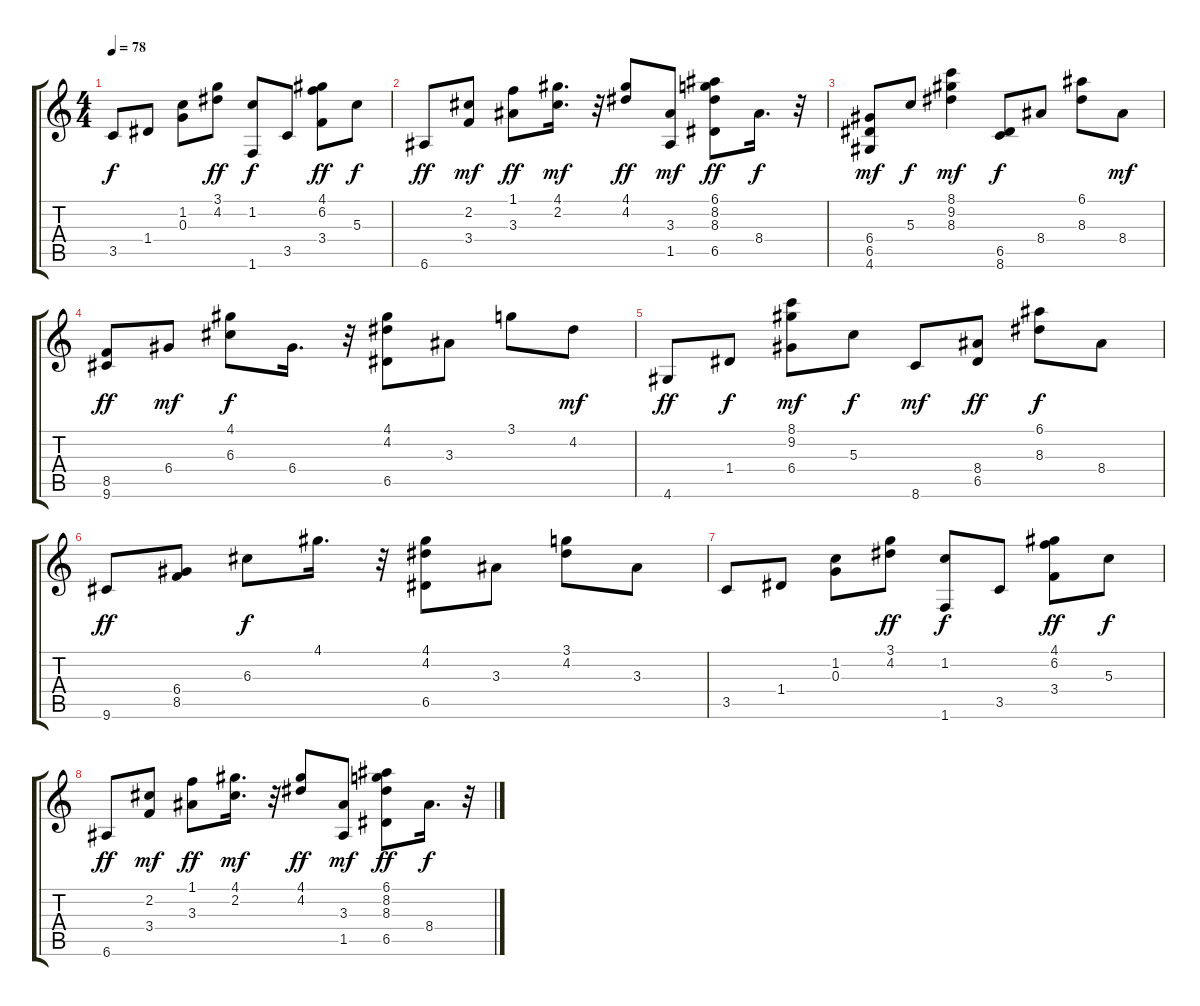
\track "" {instrument acousticguitarsteel}
\staff {score tabs}
\tuning (E4 B3 G3 D3 A2 E2) {hide}
\ts (4 4)
\tempo 78
\clef g2
\ks c
3.5.8{dy f} 1.4.8 (1.2 0.3).8 (3.1 4.2).8{dy ff} (1.2 1.6).8{dy f} 3.5.8 (4.1 6.2 3.4).8{dy ff} 5.3.8{dy f} |
6.6.8{dy ff} (2.2 3.4).8{dy mf} (1.1 3.3).8{dy ff} (4.1 2.2).16{d dy mf} r.32 (4.1 4.2).8{dy ff} (3.3 1.5).8{dy mf} (6.1 8.2 8.3 6.5).8{dy ff} 8.4.16{d dy f} r.32 |
(6.4 6.5 4.6).8{dy mf} 5.3.8{dy f} (8.1 9.2 8.3).4{dy mf} (6.5 8.6).8{dy f} 8.4.8 (6.1 8.3).8 8.4.8{dy mf} |
(8.5 9.6).8{dy ff} 6.4.8{dy mf} (4.1 6.3).8{dy f} 6.4.16{d} r.32 (4.1 4.2 6.5).8 3.3.8 3.1.8 4.2.8{dy mf} |
4.6.8{dy ff} 1.4.8{dy f} (8.1 9.2 6.4).8{dy mf} 5.3.8{dy f} 8.6.8{dy mf} (8.4 6.5).8{dy ff} (6.1 8.3).8{dy f} 8.4.8 |
9.6.8{dy ff} (6.4 8.5).8 6.3.8{dy f} 4.1.16{d} r.32 (4.1 4.2 6.5).8 3.3.8 (3.1 4.2).8 3.3.8 |
3.5.8 1.4.8 (1.2 0.3).8 (3.1 4.2).8{dy ff} (1.2 1.6).8{dy f} 3.5.8 (4.1 6.2 3.4).8{dy ff} 5.3.8{dy f} |
6.6.8{dy ff} (2.2 3.4).8{dy mf} (1.1 3.3).8{dy ff} (4.1 2.2).16{d dy mf} r.32 (4.1 4.2).8{dy ff} (3.3 1.5).8{dy mf} (6.1 8.2 8.3 6.5).8{dy ff} 8.4.16{d dy f} r.32
